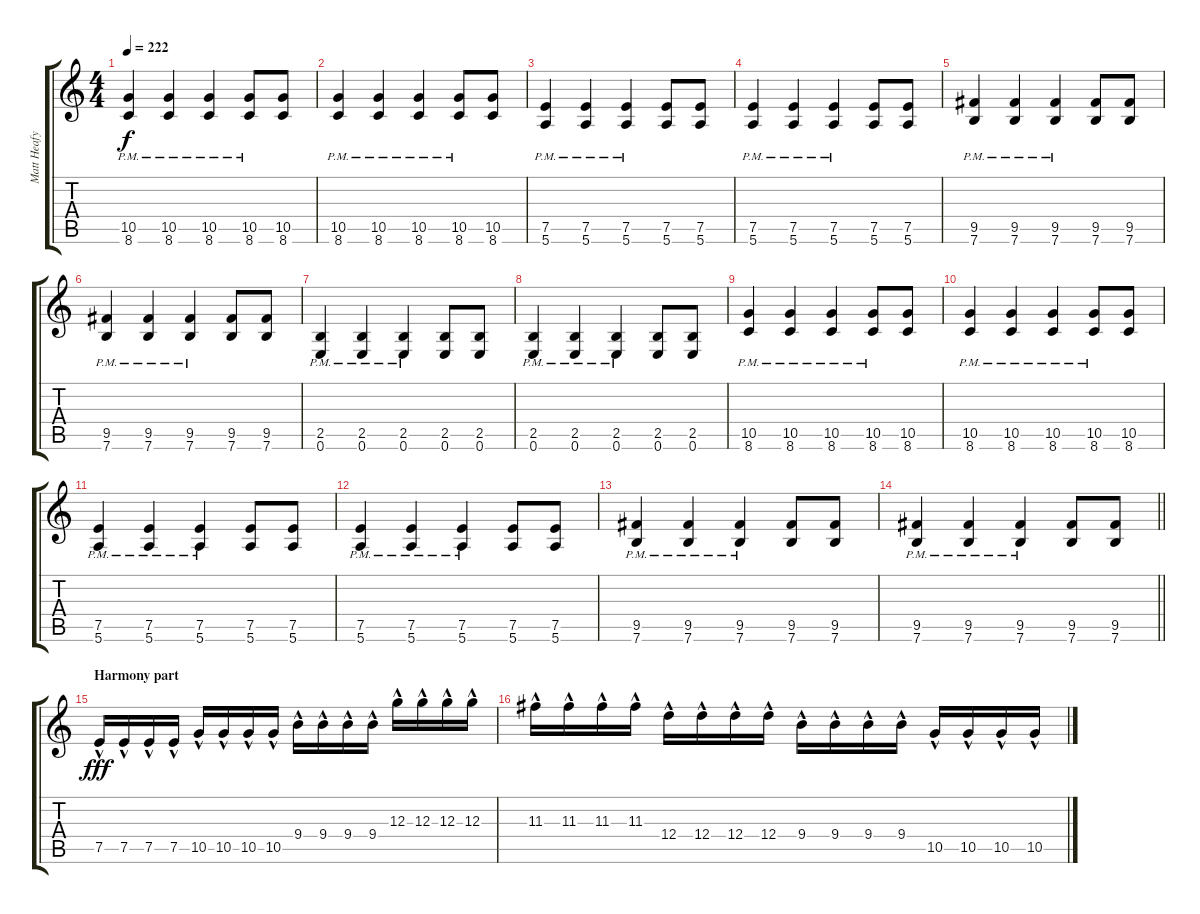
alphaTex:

\track ("Matt Heafy (Trivium)" "Matt Heafy") {instrument distortionguitar}
\staff {score tabs}
\tuning (E4 B3 G3 D3 A2 E2) {hide}
\ts (4 4)
\tempo 222
\clef g2
\ks c
(10.5{pm} 8.6{pm}).4{dy f} (10.5{pm} 8.6{pm}).4 (10.5{pm} 8.6{pm}).4 (10.5{pm} 8.6{pm}).8 (10.5 8.6).8 |
(10.5{pm} 8.6{pm}).4 (10.5{pm} 8.6{pm}).4 (10.5{pm} 8.6{pm}).4 (10.5{pm} 8.6{pm}).8 (10.5 8.6).8 |
(7.5{pm} 5.6{pm}).4 (7.5{pm} 5.6{pm}).4 (7.5{pm} 5.6{pm}).4 (7.5 5.6).8 (7.5 5.6).8 |
(7.5{pm} 5.6{pm}).4 (7.5{pm} 5.6{pm}).4 (7.5{pm} 5.6{pm}).4 (7.5 5.6).8 (7.5 5.6).8 |
(9.5{pm} 7.6{pm}).4 (9.5{pm} 7.6{pm}).4 (9.5{pm} 7.6{pm}).4 (9.5 7.6).8 (9.5 7.6).8 |
(9.5{pm} 7.6{pm}).4 (9.5{pm} 7.6{pm}).4 (9.5{pm} 7.6{pm}).4 (9.5 7.6).8 (9.5 7.6).8 |
(2.5{pm} 0.6{pm}).4 (2.5{pm} 0.6{pm}).4 (2.5{pm} 0.6{pm}).4 (2.5 0.6).8 (2.5 0.6).8 |
(2.5{pm} 0.6{pm}).4 (2.5{pm} 0.6{pm}).4 (2.5{pm} 0.6{pm}).4 (2.5 0.6).8 (2.5 0.6).8 |
(10.5{pm} 8.6{pm}).4 (10.5{pm} 8.6{pm}).4 (10.5{pm} 8.6{pm}).4 (10.5{pm} 8.6{pm}).8 (10.5 8.6).8 |
(10.5{pm} 8.6{pm}).4 (10.5{pm} 8.6{pm}).4 (10.5{pm} 8.6{pm}).4 (10.5{pm} 8.6{pm}).8 (10.5 8.6).8 |
(7.5{pm} 5.6{pm}).4 (7.5{pm} 5.6{pm}).4 (7.5{pm} 5.6{pm}).4 (7.5 5.6).8 (7.5 5.6).8 |
(7.5{pm} 5.6{pm}).4 (7.5{pm} 5.6{pm}).4 (7.5{pm} 5.6{pm}).4 (7.5 5.6).8 (7.5 5.6).8 |
(9.5{pm} 7.6{pm}).4 (9.5{pm} 7.6{pm}).4 (9.5{pm} 7.6{pm}).4 (9.5 7.6).8 (9.5 7.6).8 |
\barLineRight lightlight
(9.5{pm} 7.6{pm}).4 (9.5{pm} 7.6{pm}).4 (9.5{pm} 7.6{pm}).4 (9.5 7.6).8 (9.5 7.6).8 |
\section ("" "Harmony part")
7.5{hac}.16{dy fff volume 14} 7.5{hac}.16 7.5{hac}.16 7.5{hac}.16 10.5{hac}.16 10.5{hac}.16 10.5{hac}.16 10.5{hac}.16 9.4{hac}.16 9.4{hac}.16 9.4{hac}.16 9.4{hac}.16 12.3{hac}.16 12.3{hac}.16 12.3{hac}.16 12.3{hac}.16 |
11.3{hac}.16 11.3{hac}.16 11.3{hac}.16 11.3{hac}.16 12.4{hac}.16 12.4{hac}.16 12.4{hac}.16 12.4{hac}.16 9.4{hac}.16 9.4{hac}.16 9.4{hac}.16 9.4{hac}.16 10.5{hac}.16 10.5{hac}.16 10.5{hac}.16 10.5{hac}.16
